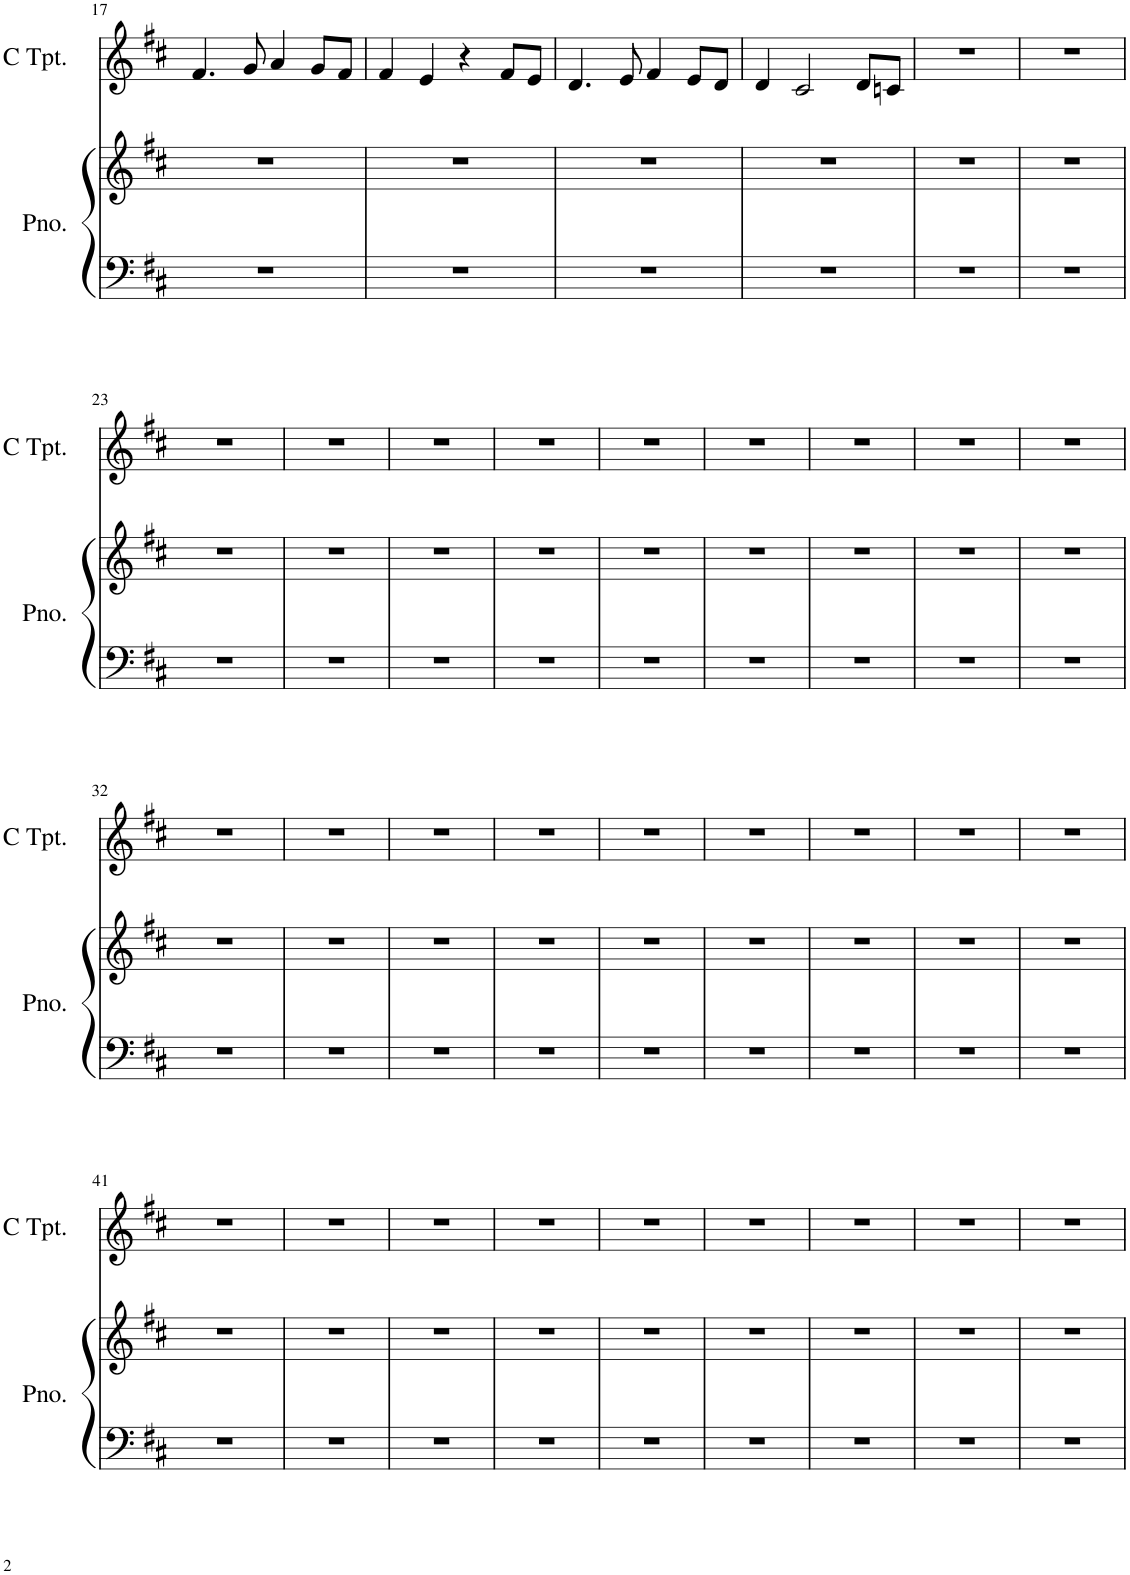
**kern	**kern	**kern
*part2	*part2	*part1
*staff3	*staff2	*staff1
*I"Piano	*	*I"C Trumpet
*I'Pno.	*	*I'C Tpt.
!!LO:PB:g=z
*clefF4	*clefG2	*clefG2
*k[f#c#]	*k[f#c#]	*k[f#c#]
*M4/4	*M4/4	*M4/4
=17	=17	=17
1r	1r	4.f#/
.	.	8g/
.	.	4a/
.	.	8g/L
.	.	8f#/J
=18	=18	=18
1r	1r	4f#/
.	.	4e/
.	.	4r
.	.	8f#/L
.	.	8e/J
=19	=19	=19
1r	1r	4.d/
.	.	8e/
.	.	4f#/
.	.	8e/L
.	.	8d/J
=20	=20	=20
1r	1r	4d/
.	.	2c#/
.	.	8d/L
.	.	8cn/J
=21	=21	=21
1r	1r	1r
=22	=22	=22
1r	1r	1r
!!LO:LB:g=z
=23	=23	=23
1r	1r	1r
=24	=24	=24
1r	1r	1r
=25	=25	=25
1r	1r	1r
=26	=26	=26
1r	1r	1r
=27	=27	=27
1r	1r	1r
=28	=28	=28
1r	1r	1r
=29	=29	=29
1r	1r	1r
=30	=30	=30
1r	1r	1r
=31	=31	=31
1r	1r	1r
!!LO:LB:g=z
=32	=32	=32
1r	1r	1r
=33	=33	=33
1r	1r	1r
=34	=34	=34
1r	1r	1r
=35	=35	=35
1r	1r	1r
=36	=36	=36
1r	1r	1r
=37	=37	=37
1r	1r	1r
=38	=38	=38
1r	1r	1r
=39	=39	=39
1r	1r	1r
=40	=40	=40
1r	1r	1r
!!LO:LB:g=z
=41	=41	=41
1r	1r	1r
=42	=42	=42
1r	1r	1r
=43	=43	=43
1r	1r	1r
=44	=44	=44
1r	1r	1r
=45	=45	=45
1r	1r	1r
=46	=46	=46
1r	1r	1r
=47	=47	=47
1r	1r	1r
=48	=48	=48
1r	1r	1r
=49	=49	=49
1r	1r	1r
=	=	=
*-	*-	*-
